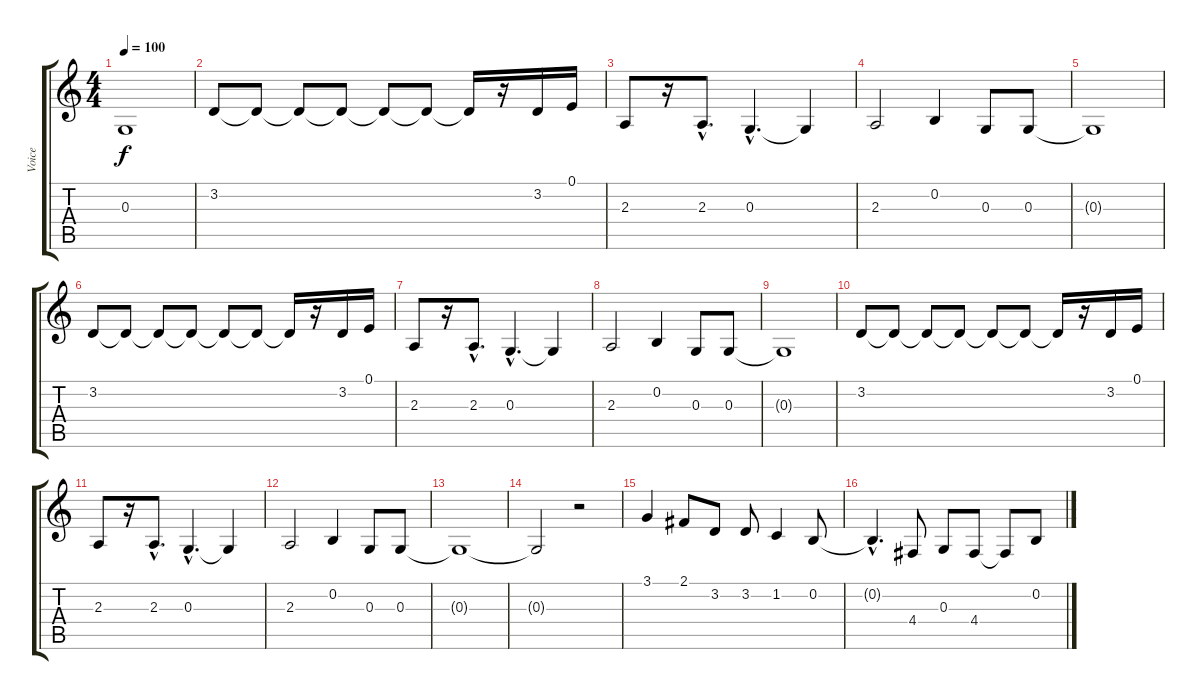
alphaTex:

\track ("Voice" "Voice") {instrument bassoon}
\staff {score tabs}
\tuning (E4 B3 G3 D3 A2 E2) {hide}
\ts (4 4)
\tempo 100
\clef g2
\ks c
0.3{t}.1{dy f} |
3.2.8 3.2{t}.8 3.2{t}.8 3.2{t}.8 3.2{t}.8 3.2{t}.8 3.2{t}.16 r.16 3.2.16 0.1.16 |
2.3.8 r.16 2.3{hac}.8{d} 0.3{hac}.4{d} 0.3{t}.4 |
2.3.2 0.2.4 0.3.8 0.3.8 |
0.3{t}.1 |
3.2.8 3.2{t}.8 3.2{t}.8 3.2{t}.8 3.2{t}.8 3.2{t}.8 3.2{t}.16 r.16 3.2.16 0.1.16 |
2.3.8 r.16 2.3{hac}.8{d} 0.3{hac}.4{d} 0.3{t}.4 |
2.3.2 0.2.4 0.3.8 0.3.8 |
0.3{t}.1 |
3.2.8 3.2{t}.8 3.2{t}.8 3.2{t}.8 3.2{t}.8 3.2{t}.8 3.2{t}.16 r.16 3.2.16 0.1.16 |
2.3.8 r.16 2.3{hac}.8{d} 0.3{hac}.4{d} 0.3{t}.4 |
2.3.2 0.2.4 0.3.8 0.3.8 |
0.3{t}.1 |
0.3{t}.2 r.2 |
3.1.4 2.1.8 3.2.8 3.2.8 1.2.4 0.2.8 |
0.2{hac t}.4{d} 4.4.8 0.3.8 4.4.8 4.4{t}.8 0.2.8
